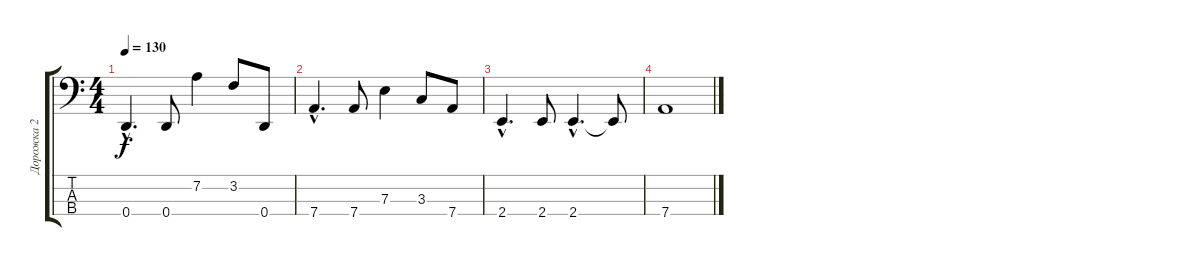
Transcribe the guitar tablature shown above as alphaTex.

\track ("Дорожка 2" "Дорожка 2") {instrument electricbasspick}
\staff {score tabs}
\tuning (G2 D2 A1 D1) {hide}
\ts (4 4)
\tempo 130
\clef f4
\ks c
0.4{hac}.4{d dy f} 0.4.8 7.2.4 3.2.8 0.4.8 |
7.4{hac}.4{d} 7.4.8 7.3.4 3.3.8 7.4.8 |
2.4{hac}.4{d} 2.4.8 2.4{hac}.4{d} 2.4{t}.8 |
7.4.1
